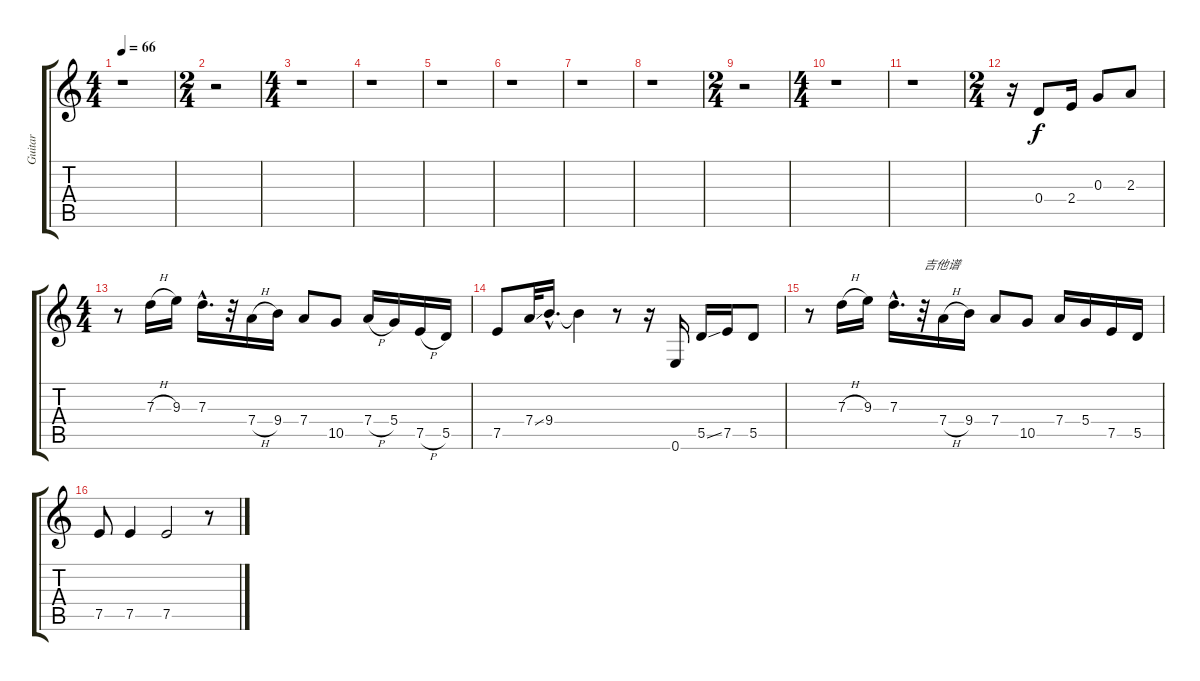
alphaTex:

\track ("Guitar" "Guitar") {instrument overdrivenguitar}
\staff {score tabs}
\tuning (E4 B3 G3 D3 A2 E2) {hide}
\ts (4 4)
\tempo 66
\clef g2
\ks c
r.1{dy f} |
\ts (2 4)
r.2 |
\ts (4 4)
r.1 |
r.1 |
r.1 |
r.1 |
r.1 |
r.1 |
\ts (2 4)
r.2 |
\ts (4 4)
r.1 |
r.1 |
\ts (2 4)
r.16 0.4.8 2.4.16 0.3.8 2.3.8 |
\ts (4 4)
r.8 7.3{h}.16 9.3.16 7.3{hac}.16{d} r.32 7.4{h}.16 9.4.16 7.4.8 10.5.8 7.4{h}.16 5.4.16 7.5{h}.16 5.5.16 |
7.5.8 7.4{ss}.32 9.4{hac}.16{d} 9.4{t}.4 r.8 r.16 0.6.16 5.5{ss}.16 7.5.16 5.5.8 |
r.8 7.3{h}.16 9.3.16 7.3{hac}.16{d} r.32{txt "吉他谱"} 7.4{h}.16 9.4.16 7.4.8 10.5.8 7.4.16 5.4.16 7.5.16 5.5.16 |
7.5.8 7.5.4 7.5.2 r.8
